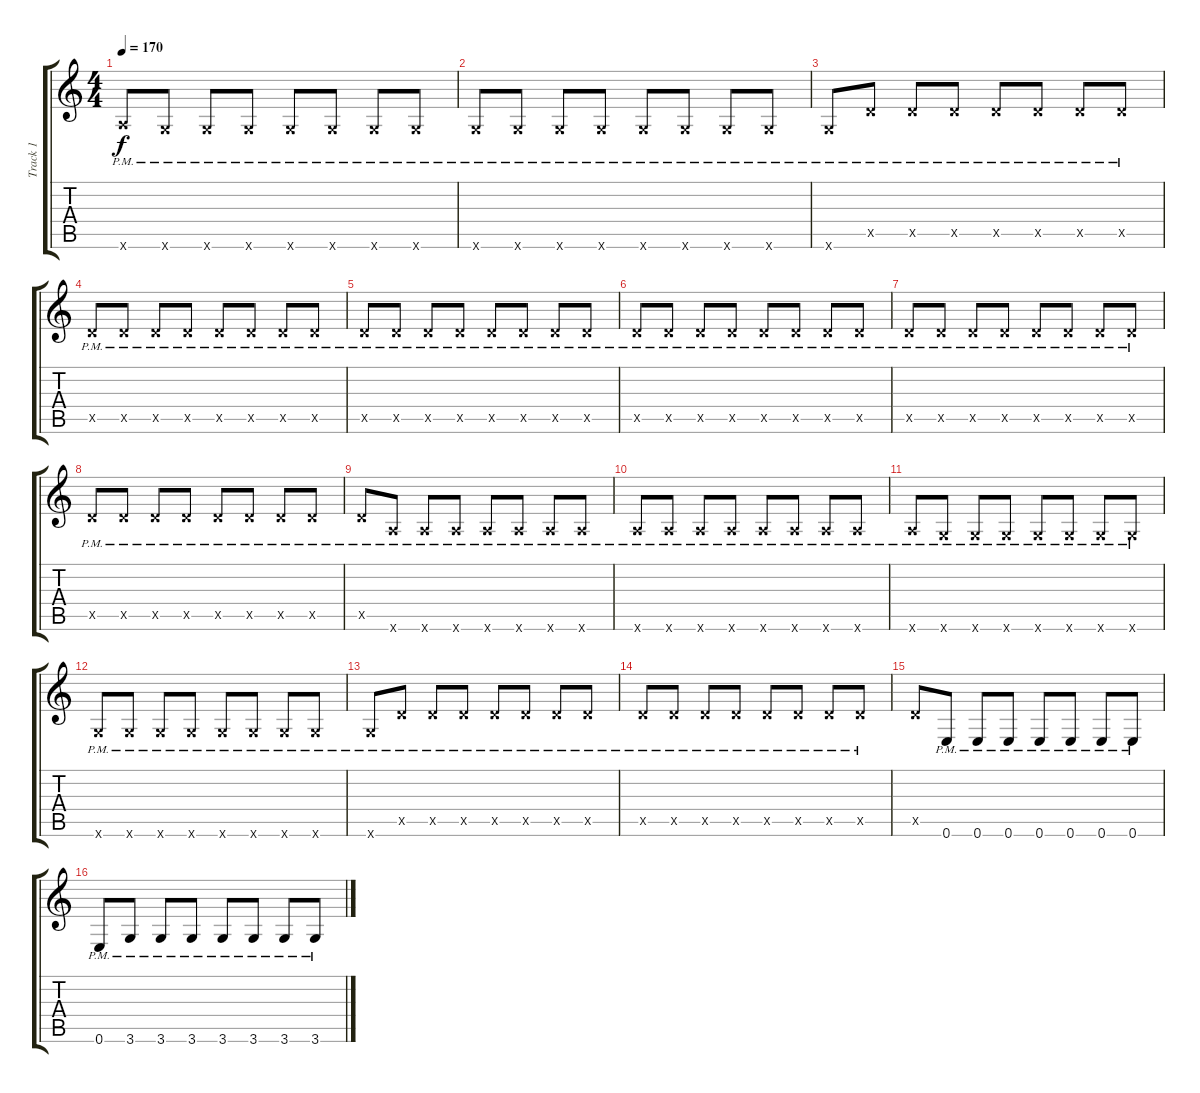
\track ("Track 1" "Track 1") {instrument electricguitarclean}
\staff {score tabs}
\tuning (E4 B3 G3 D3 A2 E2) {hide}
\ts (4 4)
\tempo 170
\clef g2
\ks c
5.6{pm x}.8{dy f} 3.6{pm x}.8 3.6{pm x}.8 3.6{pm x}.8 3.6{pm x}.8 3.6{pm x}.8 3.6{pm x}.8 3.6{pm x}.8 |
3.6{pm x}.8 3.6{pm x}.8 3.6{pm x}.8 3.6{pm x}.8 3.6{pm x}.8 3.6{pm x}.8 3.6{pm x}.8 3.6{pm x}.8 |
3.6{pm x}.8 5.5{pm x}.8 5.5{pm x}.8 5.5{pm x}.8 5.5{pm x}.8 5.5{pm x}.8 5.5{pm x}.8 5.5{pm x}.8 |
5.5{pm x}.8 5.5{pm x}.8 5.5{pm x}.8 5.5{pm x}.8 5.5{pm x}.8 5.5{pm x}.8 5.5{pm x}.8 5.5{pm x}.8 |
5.5{pm x}.8 5.5{pm x}.8 5.5{pm x}.8 5.5{pm x}.8 5.5{pm x}.8 5.5{pm x}.8 5.5{pm x}.8 5.5{pm x}.8 |
5.5{pm x}.8 5.5{pm x}.8 5.5{pm x}.8 5.5{pm x}.8 5.5{pm x}.8 5.5{pm x}.8 5.5{pm x}.8 5.5{pm x}.8 |
5.5{pm x}.8 5.5{pm x}.8 5.5{pm x}.8 5.5{pm x}.8 5.5{pm x}.8 5.5{pm x}.8 5.5{pm x}.8 5.5{pm x}.8 |
5.5{pm x}.8 5.5{pm x}.8 5.5{pm x}.8 5.5{pm x}.8 5.5{pm x}.8 5.5{pm x}.8 5.5{pm x}.8 5.5{pm x}.8 |
5.5{pm x}.8 5.6{pm x}.8 5.6{pm x}.8 5.6{pm x}.8 5.6{pm x}.8 5.6{pm x}.8 5.6{pm x}.8 5.6{pm x}.8 |
5.6{pm x}.8 5.6{pm x}.8 5.6{pm x}.8 5.6{pm x}.8 5.6{pm x}.8 5.6{pm x}.8 5.6{pm x}.8 5.6{pm x}.8 |
5.6{pm x}.8 3.6{pm x}.8 3.6{pm x}.8 3.6{pm x}.8 3.6{pm x}.8 3.6{pm x}.8 3.6{pm x}.8 3.6{pm x}.8 |
3.6{pm x}.8 3.6{pm x}.8 3.6{pm x}.8 3.6{pm x}.8 3.6{pm x}.8 3.6{pm x}.8 3.6{pm x}.8 3.6{pm x}.8 |
3.6{pm x}.8 5.5{pm x}.8 5.5{pm x}.8 5.5{pm x}.8 5.5{pm x}.8 5.5{pm x}.8 5.5{pm x}.8 5.5{pm x}.8 |
5.5{pm x}.8 5.5{pm x}.8 5.5{pm x}.8 5.5{pm x}.8 5.5{pm x}.8 5.5{pm x}.8 5.5{pm x}.8 5.5{pm x}.8 |
5.5{x}.8 0.6{pm}.8{instrument overdrivenguitar} 0.6{pm}.8 0.6{pm}.8 0.6{pm}.8 0.6{pm}.8 0.6{pm}.8 0.6{pm}.8 |
0.6{pm}.8 3.6{pm}.8 3.6{pm}.8 3.6{pm}.8 3.6{pm}.8 3.6{pm}.8 3.6{pm}.8 3.6{pm}.8
